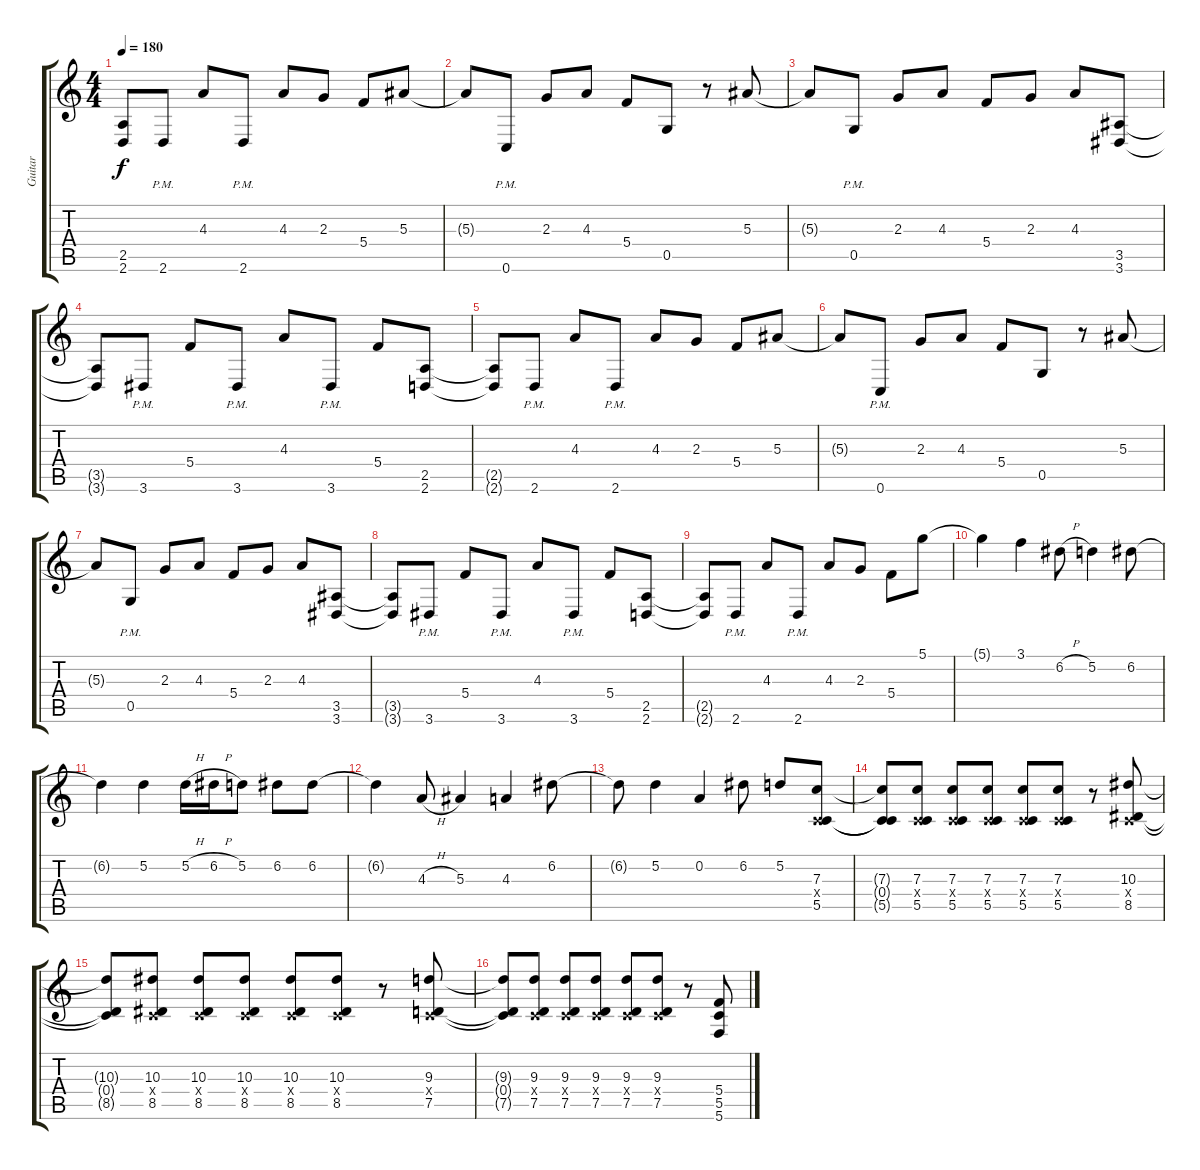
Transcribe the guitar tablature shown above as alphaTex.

\track ("Guitar" "Guitar") {instrument distortionguitar}
\staff {score tabs}
\tuning (D4 A3 F3 C3 G2 C2) {hide}
\ts (4 4)
\tempo 180
\clef g2
\ks c
(2.5{t} 2.6{t}).8{dy f} 2.6{pm}.8 4.3.8 2.6{pm}.8 4.3.8 2.3.8 5.4.8 5.3.8 |
5.3{t}.8 0.6{pm}.8 2.3.8 4.3.8 5.4.8 0.5.8 r.8 5.3.8 |
5.3{t}.8 0.5{pm}.8 2.3.8 4.3.8 5.4.8 2.3.8 4.3.8 (3.5 3.6).8 |
(3.5{t} 3.6{t}).8 3.6{pm}.8 5.4.8 3.6{pm}.8 4.3.8 3.6{pm}.8 5.4.8 (2.5 2.6).8 |
(2.5{t} 2.6{t}).8 2.6{pm}.8 4.3.8 2.6{pm}.8 4.3.8 2.3.8 5.4.8 5.3.8 |
5.3{t}.8 0.6{pm}.8 2.3.8 4.3.8 5.4.8 0.5.8 r.8 5.3.8 |
5.3{t}.8 0.5{pm}.8 2.3.8 4.3.8 5.4.8 2.3.8 4.3.8 (3.5 3.6).8 |
(3.5{t} 3.6{t}).8 3.6{pm}.8 5.4.8 3.6{pm}.8 4.3.8 3.6{pm}.8 5.4.8 (2.5 2.6).8 |
(2.5{t} 2.6{t}).8 2.6{pm}.8 4.3.8 2.6{pm}.8 4.3.8 2.3.8 5.4.8 5.1.8{volume 10} |
5.1{t}.4 3.1.4 6.2{h}.8 5.2.4 6.2.8 |
6.2{t}.4 5.2.4 5.2{h}.16 6.2{h}.16 5.2.8 6.2.8 6.2.8 |
6.2{t}.4 4.3{h}.8 5.3.4 4.3.4 6.2.8 |
6.2{t}.8 5.2.4 0.2.4 6.2.8 5.2.8 (7.3 0.4{x} 5.5).8 |
(7.3{t} 0.4{t} 5.5{t}).8 (7.3 0.4{x} 5.5).8 (7.3 0.4{x} 5.5).8 (7.3 0.4{x} 5.5).8 (7.3 0.4{x} 5.5).8 (7.3 0.4{x} 5.5).8 r.8 (10.3 0.4{x} 8.5).8 |
(10.3{t} 0.4{t} 8.5{t}).8 (10.3 0.4{x} 8.5).8 (10.3 0.4{x} 8.5).8 (10.3 0.4{x} 8.5).8 (10.3 0.4{x} 8.5).8 (10.3 0.4{x} 8.5).8 r.8 (9.3 0.4{x} 7.5).8 |
(9.3{t} 0.4{t} 7.5{t}).8 (9.3 0.4{x} 7.5).8 (9.3 0.4{x} 7.5).8 (9.3 0.4{x} 7.5).8 (9.3 0.4{x} 7.5).8 (9.3 0.4{x} 7.5).8 r.8 (5.4 5.5 5.6).8{volume 16}
